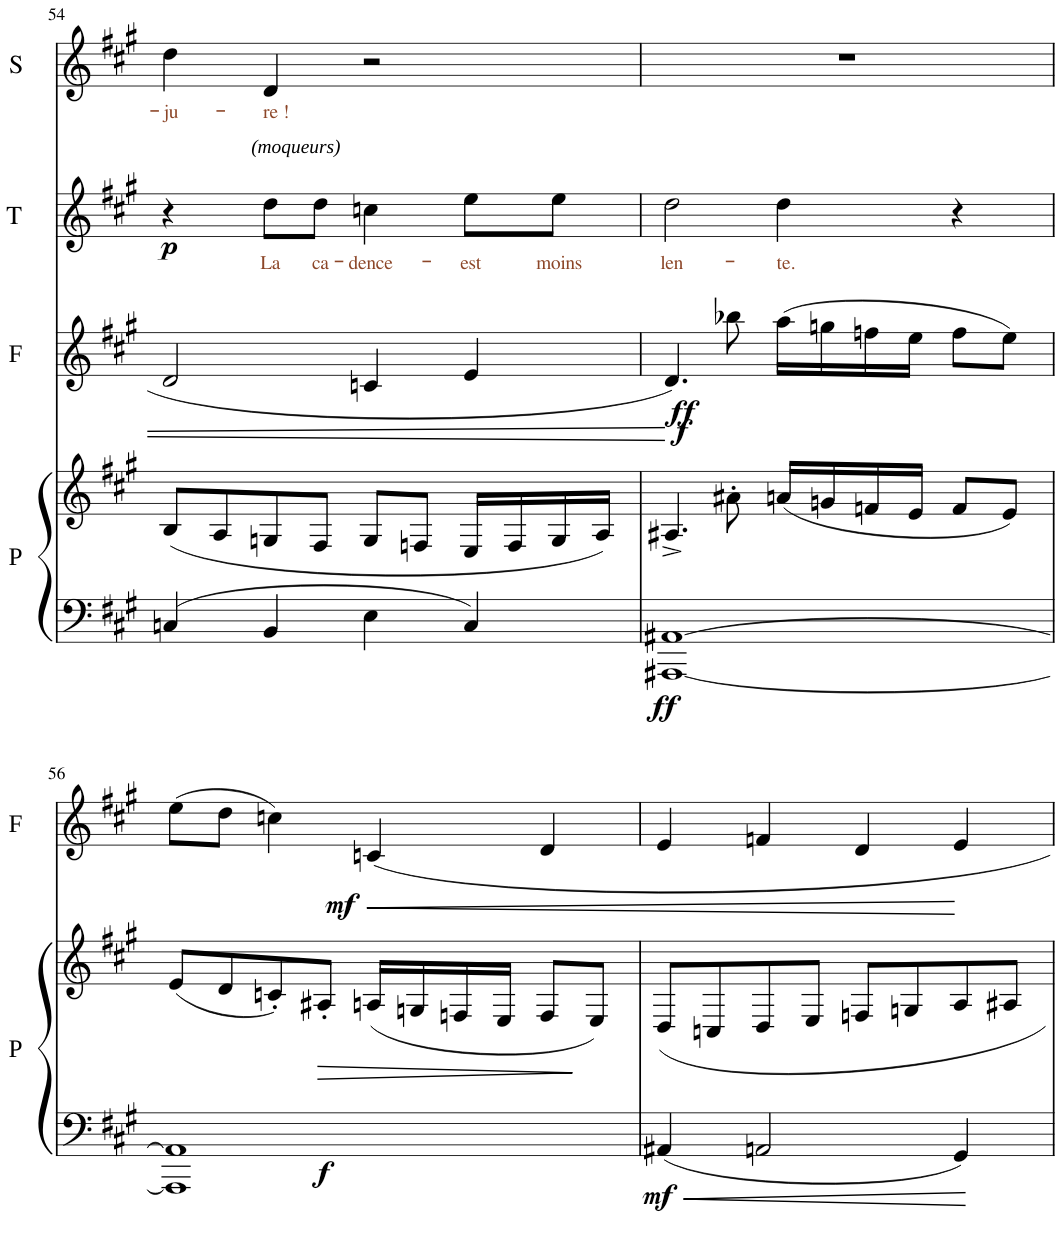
**kern	**kern	**dynam	**kern	**dynam	**kern	**text	**dynam	**kern	**text
*part4	*part4	*part4	*part3	*part3	*part2	*part2	*part2	*part1	*part1
*staff5	*staff4	*staff4/5	*staff3	*staff3	*staff2	*staff2	*staff2	*staff1	*staff1
*I"Piano	*	*	*I"Flute	*	*I"T	*	*	*I"S	*
*I'P	*	*	*I'F	*	*I'T	*	*	*I'S	*
!!LO:PB:g=z
*clefF4	*clefG2	*	*clefG2	*	*clefG2	*	*	*clefG2	*
*k[f#c#g#]	*k[f#c#g#]	*	*k[f#c#g#]	*	*k[f#c#g#]	*	*	*k[f#c#g#]	*
*M4/4	*M4/4	*	*M4/4	*	*M4/4	*	*	*M4/4	*
=54	=54	=54	=54	=54	=54	=54	=54	=54	=54
!	!	!	!	!	!	!	!LO:DY:b	!	!LO:LY:b:color=#8C4628
4Cn/	(8B/L	.	2d/	.	4r	.	p	4dd\	-ju-
.	8A/	.	.	.	.	.	.	.	.
!	!	!	!	!	!LO:TX:a:i:t=(moqueurs)	!	!	!	!
!	!	!	!	!	!	!LO:LY:b:color=#8C4628	!	!	!LO:LY:b:color=#8C4628
4BB/	8Gn/	.	.	.	8dd\L	La	.	4d/	-re !
!	!	!	!	!	!	!LO:LY:b:color=#8C4628	!	!	!
.	8F#/J	.	.	.	8dd\J	ca-	.	.	.
!	!	!	!	!	!	!LO:LY:b:color=#8C4628	!	!	!
4E\	8G/L	.	4cn/	.	4ccn\	-dence-	.	2r	.
.	8Fn/J	.	.	.	.	.	.	.	.
!	!	!	!	!	!	!LO:LY:b:color=#8C4628	!	!	!
4C/	16E/LL	.	4e/	.	8ee\L	-est	.	.	.
.	16F/	.	.	.	.	.	.	.	.
!	!	!	!	!	!	!LO:LY:b:color=#8C4628	!	!	!
.	16G/	.	.	.	8ee\J	moins	.	.	.
.	16A/JJ)	.	.	.	.	.	.	.	.
=55	=55	=55	=55	=55	=55	=55	=55	=55	=55
!	!	!LO:DY:b=2	!	!LO:DY:b	!	!LO:LY:b:color=#8C4628	!	!	!
[1AAA#X [1AA#X	4.A#X^/	ff	4.d/	f	2dd\	len-	.	1r	.
!	!	!	!	!LO:DY:b	!	!	!	!	!
.	8a#X'\	.	8bb-X\	ff	.	.	.	.	.
!	!	!	!	!	!	!LO:LY:b:color=#8C4628	!	!	!
.	(16an/LL	.	(16aa\LL	.	4dd\	-te.	.	.	.
.	16gn/	.	16ggn\	.	.	.	.	.	.
.	16fn/	.	16ffn\	.	.	.	.	.	.
.	16e/JJ	.	16ee\JJ	.	.	.	.	.	.
.	8f/L	.	8ff\L	.	4r	.	.	.	.
.	8e/J)	.	8ee\J)	.	.	.	.	.	.
!!LO:LB:g=z
=56	=56	=56	=56	=56	=56	=56	=56	=56	=56
!	!	!LO:DY:b=2	!	!	!	!	!	!	!
1AAA#] 1AA#]	(8e/L	f	(8ee\L	.	1r	.	.	1r	.
.	8d/	.	8dd\J	.	.	.	.	.	.
.	8cn'/)	.	4ccn\)	.	.	.	.	.	.
!	!	!LO:HP:b	!	!	!	!	!	!	!
.	8A#X'/J	>	.	.	.	.	.	.	.
!	!	!	!	!LO:HP:b	!	!	!	!	!
!	!	!	!	!LO:DY:n=1:b	!	!	!	!	!
.	(16An/LL	.	4cn/	< mf	.	.	.	.	.
.	16Gn/	.	.	.	.	.	.	.	.
.	16Fn/	.	.	.	.	.	.	.	.
.	16E/JJ	.	.	.	.	.	.	.	.
.	8F/L	.	4d/	.	.	.	.	.	.
.	8E/J)	.	.	.	.	.	.	.	.
.	.	]	.	.	.	.	.	.	.
=57	=57	=57	=57	=57	=57	=57	=57	=57	=57
!	!	!LO:DY:b=2	!	!	!	!	!	!	!
4AA#X/	8D/L	mf	4e/	.	1r	.	.	1r	.
.	8Cn/	.	.	.	.	.	.	.	.
2AAn/	8D/	.	4fn/	.	.	.	.	.	.
.	8E/J	.	.	.	.	.	.	.	.
.	8Fn/L	.	4d/	.	.	.	.	.	.
.	8Gn/	.	.	.	.	.	.	.	.
4GG#/	8A/	.	4e/	.	.	.	.	.	.
.	8A#X/J	.	.	.	.	.	.	.	.
.	.	.	.	[	.	.	.	.	.
=	=	=	=	=	=	=	=	=	=
*-	*-	*-	*-	*-	*-	*-	*-	*-	*-
